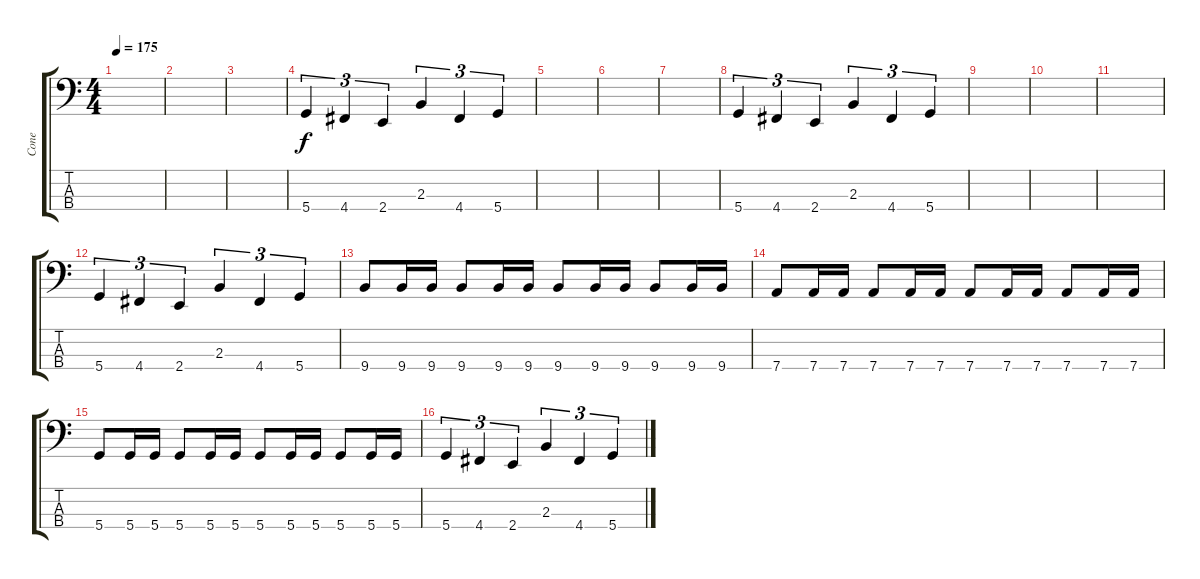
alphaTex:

\track ("Cone" "Cone") {instrument electricbasspick}
\staff {score tabs}
\tuning (G2 D2 A1 D1) {hide}
\ts (4 4)
\tempo 175
\clef f4
\ks c
|
|
|
5.4.4{tu (3 2)} 4.4.4{tu (3 2)} 2.4.4{tu (3 2)} 2.3.4{tu (3 2)} 4.4.4{tu (3 2)} 5.4.4{tu (3 2)} |
|
|
|
5.4.4{tu (3 2)} 4.4.4{tu (3 2)} 2.4.4{tu (3 2)} 2.3.4{tu (3 2)} 4.4.4{tu (3 2)} 5.4.4{tu (3 2)} |
|
|
|
5.4.4{tu (3 2)} 4.4.4{tu (3 2)} 2.4.4{tu (3 2)} 2.3.4{tu (3 2)} 4.4.4{tu (3 2)} 5.4.4{tu (3 2)} |
9.4.8 9.4.16 9.4.16 9.4.8 9.4.16 9.4.16 9.4.8 9.4.16 9.4.16 9.4.8 9.4.16 9.4.16 |
7.4.8 7.4.16 7.4.16 7.4.8 7.4.16 7.4.16 7.4.8 7.4.16 7.4.16 7.4.8 7.4.16 7.4.16 |
5.4.8 5.4.16 5.4.16 5.4.8 5.4.16 5.4.16 5.4.8 5.4.16 5.4.16 5.4.8 5.4.16 5.4.16 |
5.4.4{tu (3 2)} 4.4.4{tu (3 2)} 2.4.4{tu (3 2)} 2.3.4{tu (3 2)} 4.4.4{tu (3 2)} 5.4.4{tu (3 2)}
